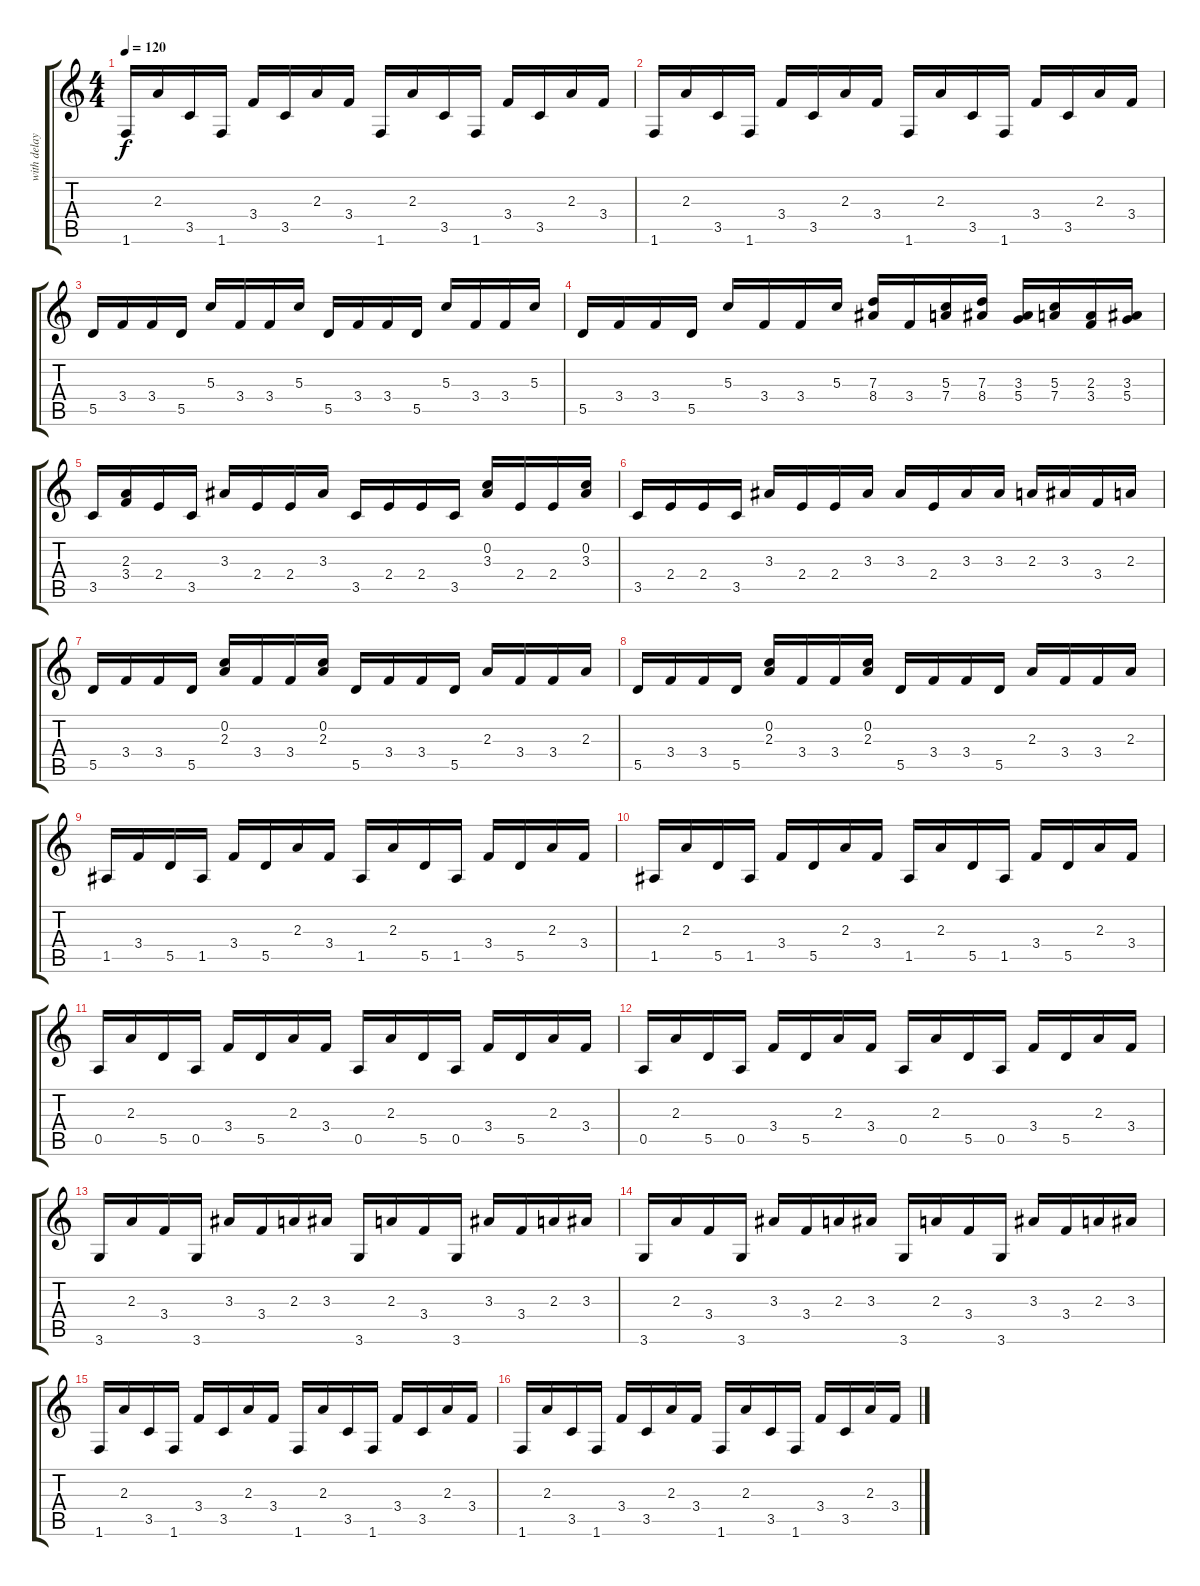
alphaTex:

\track ("with delay" "with delay") {instrument acousticguitarsteel}
\staff {score tabs}
\tuning (E4 C4 G3 D3 A2 E2) {hide}
\ts (4 4)
\tempo 120
\clef g2
\ks c
1.6.16{dy f} 2.3.16 3.5.16 1.6.16 3.4.16 3.5.16 2.3.16 3.4.16 1.6.16 2.3.16 3.5.16 1.6.16 3.4.16 3.5.16 2.3.16 3.4.16 |
1.6.16 2.3.16 3.5.16 1.6.16 3.4.16 3.5.16 2.3.16 3.4.16 1.6.16 2.3.16 3.5.16 1.6.16 3.4.16 3.5.16 2.3.16 3.4.16 |
5.5.16 3.4.16 3.4.16 5.5.16 5.3.16 3.4.16 3.4.16 5.3.16 5.5.16 3.4.16 3.4.16 5.5.16 5.3.16 3.4.16 3.4.16 5.3.16 |
5.5.16 3.4.16 3.4.16 5.5.16 5.3.16 3.4.16 3.4.16 5.3.16 (7.3 8.4).16 3.4.16 (5.3 7.4).16 (7.3 8.4).16 (3.3 5.4).16 (5.3 7.4).16 (2.3 3.4).16 (3.3 5.4).16 |
3.5.16 (2.3 3.4).16 2.4.16 3.5.16 3.3.16 2.4.16 2.4.16 3.3.16 3.5.16 2.4.16 2.4.16 3.5.16 (0.2 3.3).16 2.4.16 2.4.16 (0.2 3.3).16 |
3.5.16 2.4.16 2.4.16 3.5.16 3.3.16 2.4.16 2.4.16 3.3.16 3.3.16 2.4.16 3.3.16 3.3.16 2.3.16 3.3.16 3.4.16 2.3.16 |
5.5.16 3.4.16 3.4.16 5.5.16 (0.2 2.3).16 3.4.16 3.4.16 (0.2 2.3).16 5.5.16 3.4.16 3.4.16 5.5.16 2.3.16 3.4.16 3.4.16 2.3.16 |
5.5.16 3.4.16 3.4.16 5.5.16 (0.2 2.3).16 3.4.16 3.4.16 (0.2 2.3).16 5.5.16 3.4.16 3.4.16 5.5.16 2.3.16 3.4.16 3.4.16 2.3.16 |
1.5.16 3.4.16 5.5.16 1.5.16 3.4.16 5.5.16 2.3.16 3.4.16 1.5.16 2.3.16 5.5.16 1.5.16 3.4.16 5.5.16 2.3.16 3.4.16 |
1.5.16 2.3.16 5.5.16 1.5.16 3.4.16 5.5.16 2.3.16 3.4.16 1.5.16 2.3.16 5.5.16 1.5.16 3.4.16 5.5.16 2.3.16 3.4.16 |
0.5.16 2.3.16 5.5.16 0.5.16 3.4.16 5.5.16 2.3.16 3.4.16 0.5.16 2.3.16 5.5.16 0.5.16 3.4.16 5.5.16 2.3.16 3.4.16 |
0.5.16 2.3.16 5.5.16 0.5.16 3.4.16 5.5.16 2.3.16 3.4.16 0.5.16 2.3.16 5.5.16 0.5.16 3.4.16 5.5.16 2.3.16 3.4.16 |
3.6.16 2.3.16 3.4.16 3.6.16 3.3.16 3.4.16 2.3.16 3.3.16 3.6.16 2.3.16 3.4.16 3.6.16 3.3.16 3.4.16 2.3.16 3.3.16 |
3.6.16 2.3.16 3.4.16 3.6.16 3.3.16 3.4.16 2.3.16 3.3.16 3.6.16 2.3.16 3.4.16 3.6.16 3.3.16 3.4.16 2.3.16 3.3.16 |
1.6.16 2.3.16 3.5.16 1.6.16 3.4.16 3.5.16 2.3.16 3.4.16 1.6.16 2.3.16 3.5.16 1.6.16 3.4.16 3.5.16 2.3.16 3.4.16 |
1.6.16 2.3.16 3.5.16 1.6.16 3.4.16 3.5.16 2.3.16 3.4.16 1.6.16 2.3.16 3.5.16 1.6.16 3.4.16 3.5.16 2.3.16 3.4.16
